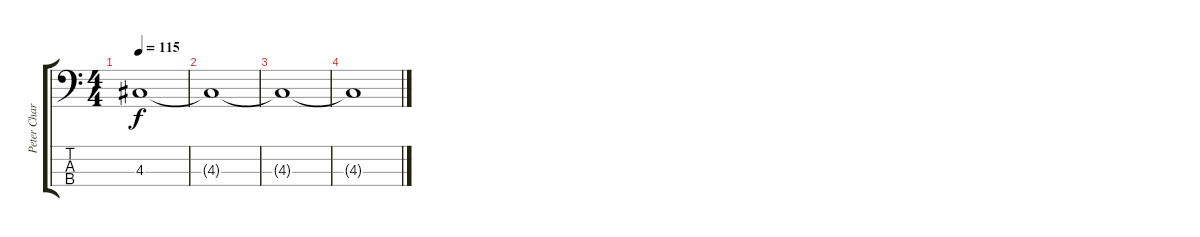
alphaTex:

\track ("Peter Charell" "Peter Char") {instrument electricbassfinger}
\staff {score tabs}
\tuning (G2 D2 A1 E1) {hide}
\ts (4 4)
\tempo 115
\clef f4
\ks c
4.3{t}.1{dy f} |
4.3{t}.1 |
4.3{t}.1 |
4.3{t}.1
